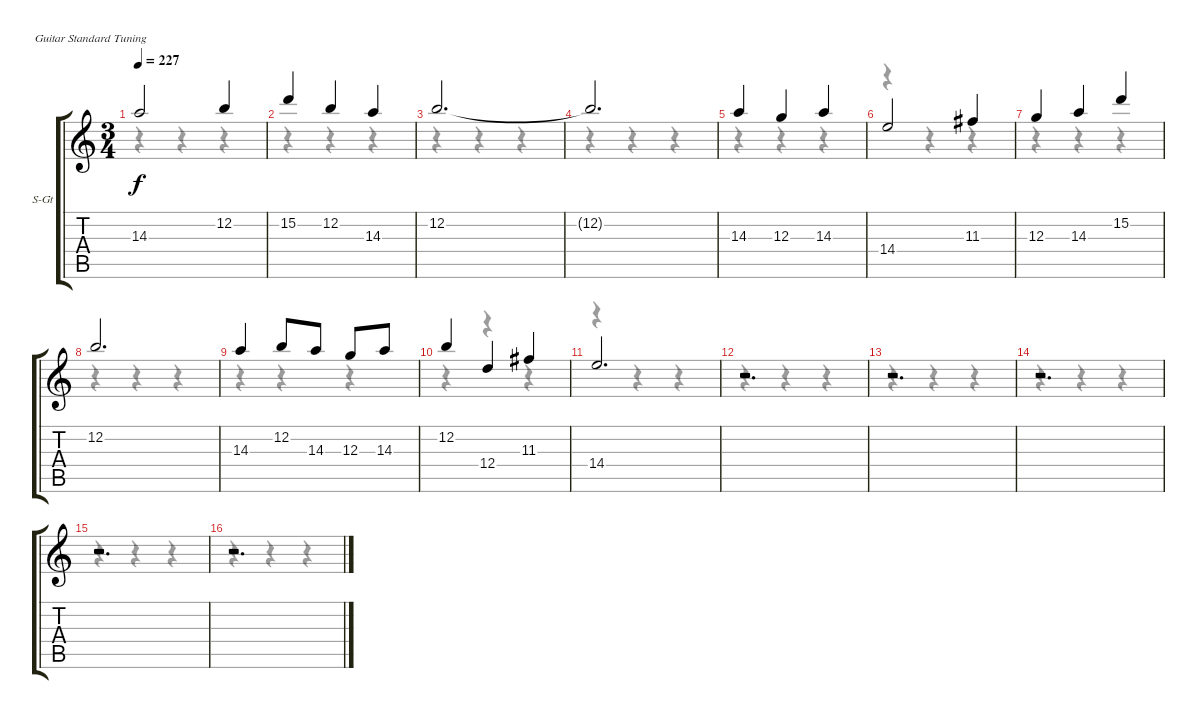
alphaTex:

\bracketExtendMode groupsimilarinstruments
\firstSystemTrackNameOrientation horizontal
\otherSystemsTrackNameOrientation horizontal
\track ("Track 9" "S-Gt") {instrument stringensemble1}
\staff {score tabs}
\tuning (E4 B3 G3 D3 A2 E2)
\displaytranspose 12
\voice
\ts (3 4)
\tempo 227
\clef g2
\ks c
14.3.2{dy f} 12.2.4 |
15.2.4 12.2.4 14.3.4 |
12.2.2{d} |
12.2{t}.2{d} |
14.3.4 12.3.4 14.3.4 |
14.4.2 11.3.4 |
12.3.4 14.3.4 15.2.4 |
12.2.2{d} |
14.3.4 12.2.8 14.3.8 12.3.8 14.3.8 |
12.2.4 12.4.4 11.3.4 |
14.4.2{d} |
r.2{d} |
r.2{d} |
r.2{d} |
r.2{d} |
r.2{d}
\voice
\clef g2
\ottava regular
\simile none
\ks c
r.4{dy mf} r.4 r.4 |
r.4 r.4 r.4 |
r.4 r.4 r.4 |
r.4 r.4 r.4 |
r.4 r.4 r.4 |
r.4 r.4 r.4 |
r.4 r.4 r.4 |
r.4 r.4 r.4 |
r.4 r.4 r.4 |
r.4 r.4 r.4 |
r.4 r.4 r.4 |
r.4 r.4 r.4 |
r.4 r.4 r.4 |
r.4 r.4 r.4 |
r.4 r.4 r.4 |
r.4 r.4 r.4
